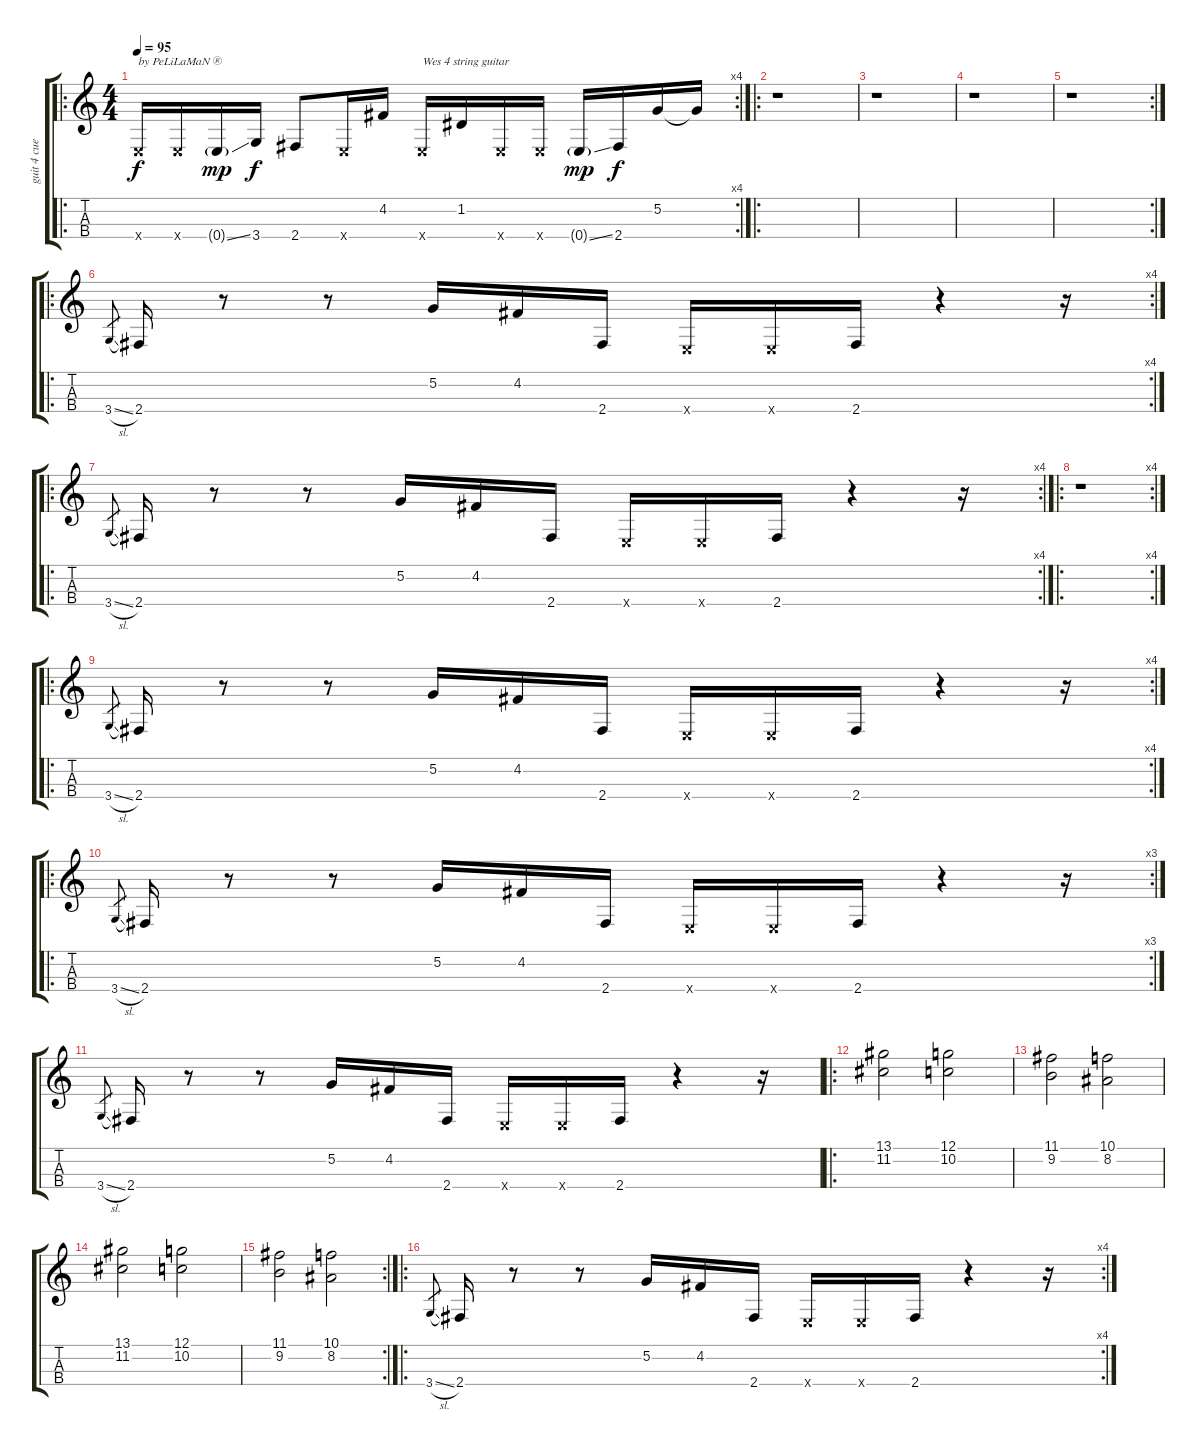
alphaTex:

\track ("guit 4 cuerdas" "guit 4 cue") {instrument electricguitarclean}
\staff {score tabs}
\tuning (G3 D3 A2 E2) {hide}
\ro
\rc 4
\ts (4 4)
\tempo 95
\clef g2
\ks c
0.4{x}.16{txt "by PeLiLaMaN ®" dy f instrument electricguitarclean} 0.4{x}.16 0.4{ss g}.16{dy mp} 3.4.16{dy f} 2.4.8 0.4{x}.16 4.2.16 0.4{x}.16{txt "Wes 4 string guitar"} 1.2.16 0.4{x}.16 0.4{x}.16 0.4{ss g}.16{dy mp} 2.4.16{dy f} 5.2.16 5.2{t}.16 |
\ro
r.1 |
r.1 |
r.1 |
\rc 2
r.1 |
\ro
\rc 4
3.4{sl}.8{gr} 2.4.16 r.8 r.8 5.2.16 4.2.16 2.4.16 0.4{x}.16 0.4{x}.16 2.4.16 r.4 r.16 |
\ro
\rc 4
3.4{sl}.8{gr} 2.4.16 r.8 r.8 5.2.16 4.2.16 2.4.16 0.4{x}.16 0.4{x}.16 2.4.16 r.4 r.16 |
\ro
\rc 4
r.1 |
\ro
\rc 4
3.4{sl}.8{gr} 2.4.16 r.8 r.8 5.2.16 4.2.16 2.4.16 0.4{x}.16 0.4{x}.16 2.4.16 r.4 r.16 |
\ro
\rc 3
3.4{sl}.8{gr} 2.4.16 r.8 r.8 5.2.16 4.2.16 2.4.16 0.4{x}.16 0.4{x}.16 2.4.16 r.4 r.16 |
3.4{sl}.8{gr} 2.4.16 r.8 r.8 5.2.16 4.2.16 2.4.16 0.4{x}.16 0.4{x}.16 2.4.16 r.4 r.16 |
\ro
(13.1 11.2).2 (12.1 10.2).2 |
(11.1 9.2).2 (10.1 8.2).2 |
(13.1 11.2).2 (12.1 10.2).2 |
\rc 2
(11.1 9.2).2 (10.1 8.2).2 |
\ro
\rc 4
3.4{sl}.8{gr} 2.4.16 r.8 r.8 5.2.16 4.2.16 2.4.16 0.4{x}.16 0.4{x}.16 2.4.16 r.4 r.16
